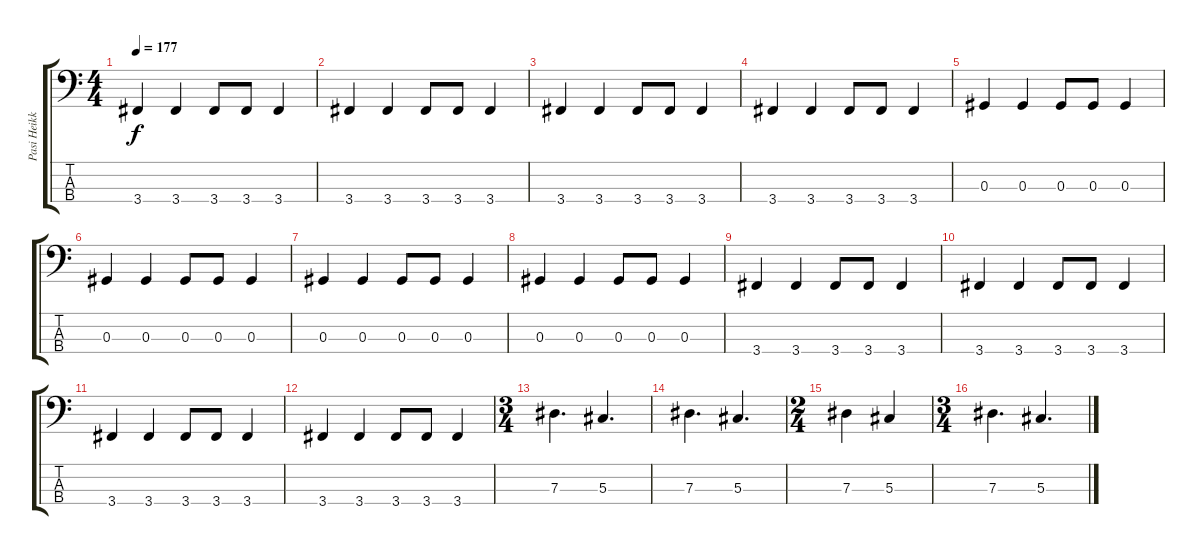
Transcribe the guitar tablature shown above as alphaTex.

\track ("Pasi Heikkilä " "Pasi Heikk") {instrument electricbassfinger}
\staff {score tabs}
\tuning (Gb2 Db2 Ab1 Eb1) {hide}
\ts (4 4)
\tempo 177
\clef f4
\ks c
3.4.4{dy f} 3.4.4 3.4.8 3.4.8 3.4.4 |
3.4.4 3.4.4 3.4.8 3.4.8 3.4.4 |
3.4.4 3.4.4 3.4.8 3.4.8 3.4.4 |
3.4.4 3.4.4 3.4.8 3.4.8 3.4.4 |
0.3.4 0.3.4 0.3.8 0.3.8 0.3.4 |
0.3.4 0.3.4 0.3.8 0.3.8 0.3.4 |
0.3.4 0.3.4 0.3.8 0.3.8 0.3.4 |
0.3.4 0.3.4 0.3.8 0.3.8 0.3.4 |
3.4.4 3.4.4 3.4.8 3.4.8 3.4.4 |
3.4.4 3.4.4 3.4.8 3.4.8 3.4.4 |
3.4.4 3.4.4 3.4.8 3.4.8 3.4.4 |
3.4.4 3.4.4 3.4.8 3.4.8 3.4.4 |
\ts (3 4)
7.3.4{d} 5.3.4{d} |
7.3.4{d} 5.3.4{d} |
\ts (2 4)
7.3.4 5.3.4 |
\ts (3 4)
7.3.4{d} 5.3.4{d}
